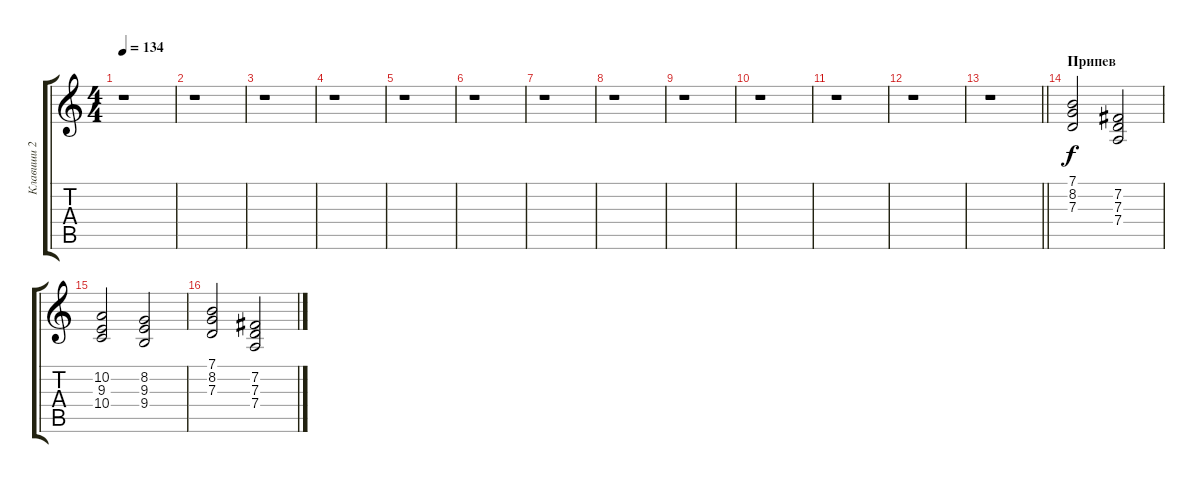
\track ("Клавиши 2" "Клавиши 2") {instrument churchorgan}
\staff {score tabs}
\tuning (E4 B3 G3 D3 A2 E2) {hide}
\ts (4 4)
\tempo 134
\clef g2
\ks c
r.1{dy f} |
r.1 |
r.1 |
r.1 |
r.1 |
r.1 |
r.1 |
r.1 |
r.1 |
r.1 |
r.1 |
r.1 |
\barLineRight lightlight
r.1 |
\section ("" "Припев")
(7.1 8.2 7.3).2 (7.2 7.3 7.4).2 |
(10.2 9.3 10.4).2 (8.2 9.3 9.4).2 |
(7.1 8.2 7.3).2 (7.2 7.3 7.4).2
